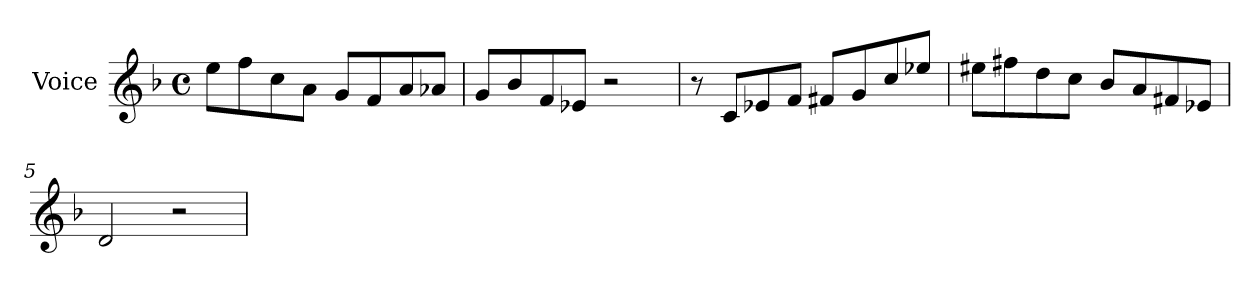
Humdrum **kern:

**kern
*part1
*staff1
*I"Voice
*I'Voice
*clefG2
*k[b-]
*M4/4
*met(c)
=1
8ee\L
8ff\
8cc\
8a\J
8g/L
8f/
8a/
8a-X/J
=2
8g/L
8b-/
8f/
8e-X/J
2rcc
=3
8r
8c/L
8e-X/
8f/J
8f#X/L
8g/
8cc/
8ee-X/J
=4
8ee#X\L
8ff#X\
8dd\
8cc\J
8b-/L
8a/
8f#X/
8e-X/J
=5
2d/
2rcc
=
*-
